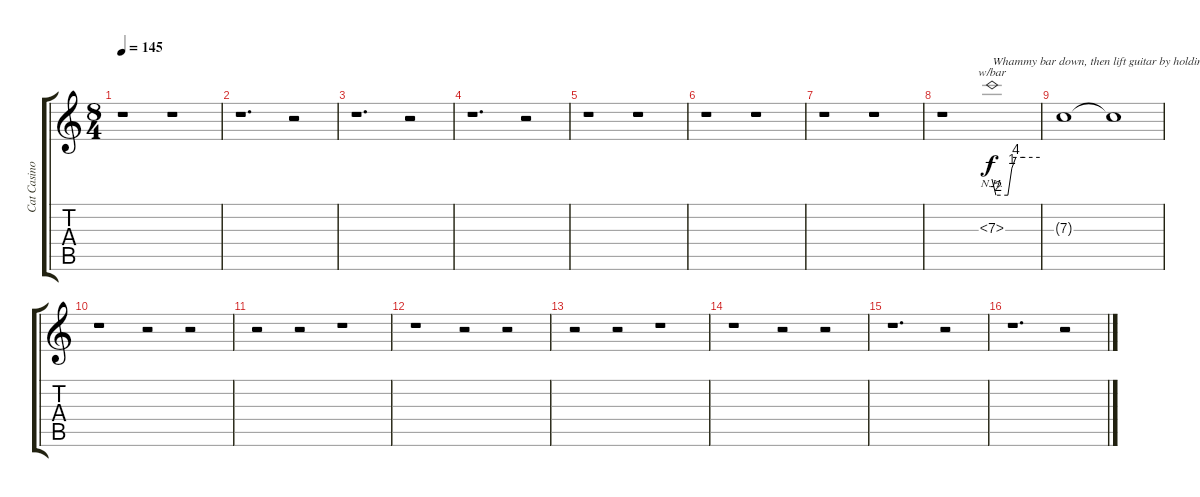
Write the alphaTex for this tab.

\track ("Cat Casino" "Cat Casino") {instrument distortionguitar}
\staff {score tabs}
\tuning (D4 A3 F3 C3 G2 C2) {hide}
\ts (8 4)
\tempo 145
\clef g2
\ks c
r.1{dy f instrument distortionguitar} r.1 |
r.1{d} r.2 |
r.1{d} r.2 |
r.1{d} r.2 |
r.1 r.1 |
r.1 r.1 |
r.1 r.1 |
r.1 7.3{nh}.1{tbe (custom default 0 0 5 -8 20 -8 25 4 30 16 40 16 60 16) txt "Whammy bar down, then lift guitar by holding the guitat only"} |
7.3{t}.1 7.3{t}.1 |
r.1 r.2 r.2 |
r.2 r.2 r.1 |
r.1 r.2 r.2 |
r.2 r.2 r.1 |
r.1 r.2 r.2 |
r.1{d} r.2 |
r.1{d} r.2
